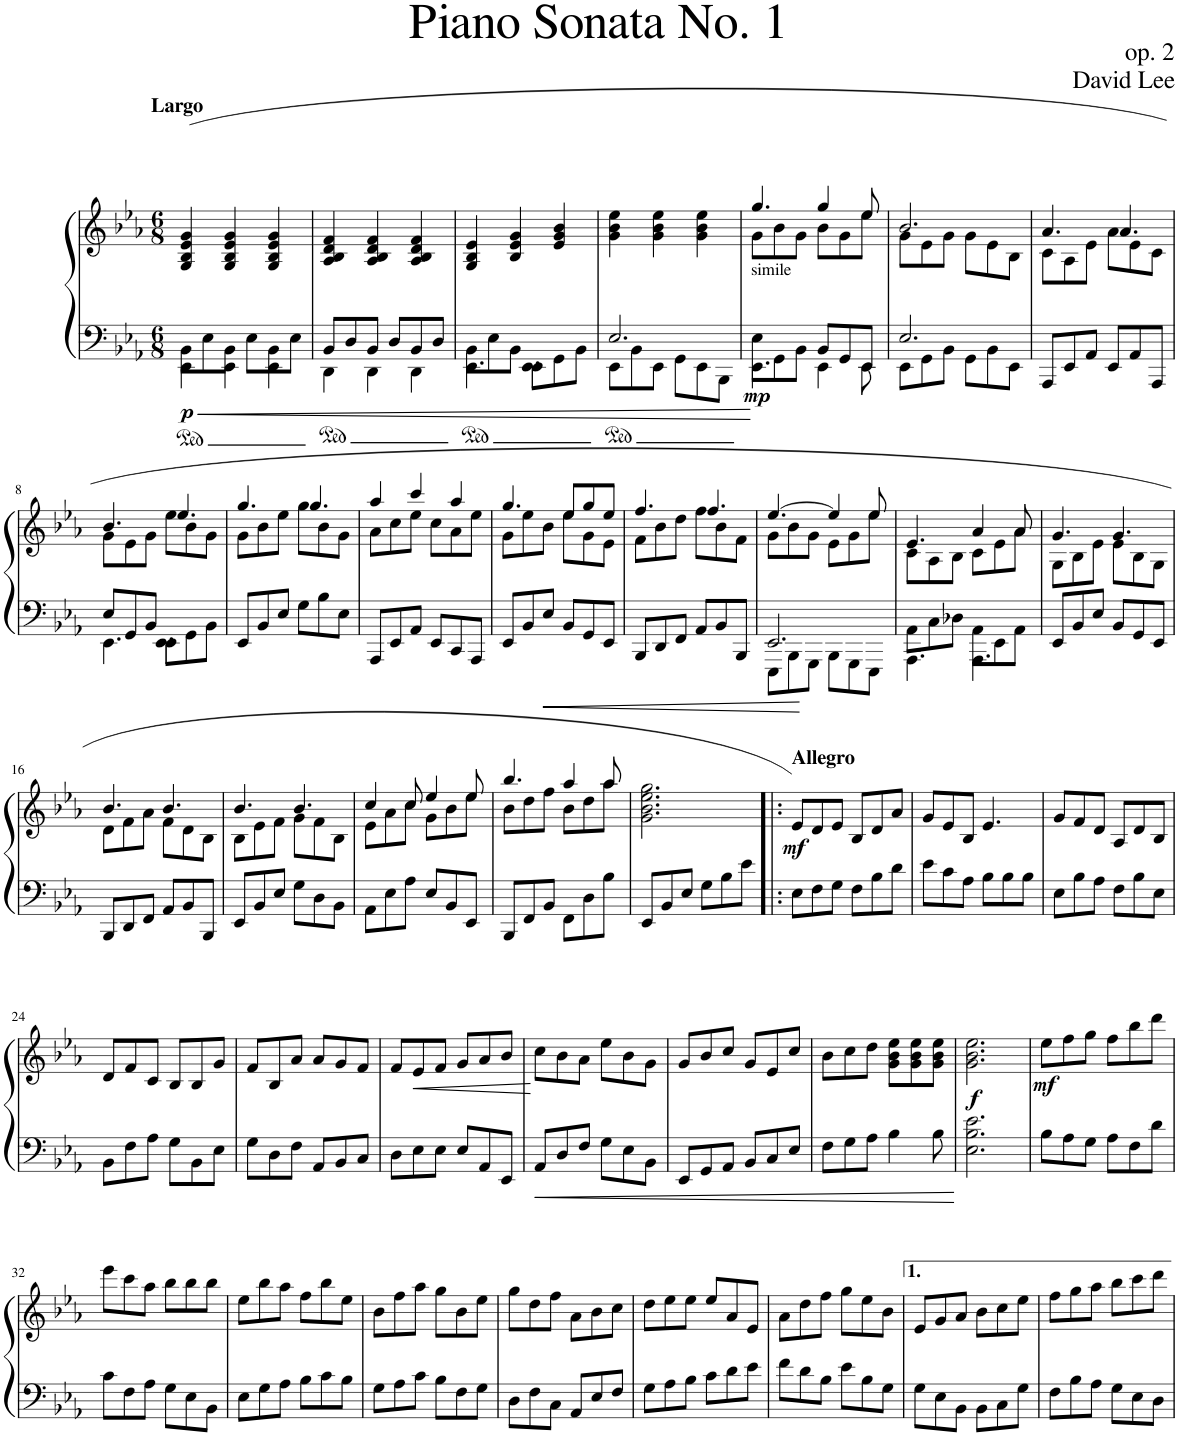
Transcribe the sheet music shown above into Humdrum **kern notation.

**kern	**kern	**dynam
*part1	*part1	*part1
*staff2	*staff1	*staff1/2
*I"Piano	*	*
*I'Pno	*	*
*clefF4	*clefG2	*
*k[b-e-a-]	*k[b-e-a-]	*
*M6/8	*M6/8	*
=1	=1	=1
*^	*	*
!	!	!LO:TX:a:B:t=Largo	!
!	!	!	!LO:DY:b=2
4EE-\	8BB-\L	(4G/ 4B-/ 4e-/ 4g/	p
.	8E-\	.	.
4EE-\	8BB-\J	4G/ 4B-/ 4e-/ 4g/	.
.	8E-\L	.	.
4EE-\	8BB-\	4G/ 4B-/ 4e-/ 4g/	.
.	8E-\J	.	.
=2	=2	=2	=2
4DD\	8BB-/L	4A-/ 4B-/ 4d/ 4f/	.
.	8D/	.	.
4DD\	8BB-/J	4A-/ 4B-/ 4d/ 4f/	.
.	8D/L	.	.
4DD\	8BB-/	4A-/ 4B-/ 4d/ 4f/	.
.	8D/J	.	.
=3	=3	=3	=3
4.EE-\	8BB-\L	4G/ 4B-/ 4e-/	.
.	8E-\	.	.
.	8BB-\J	4B-/ 4e-/ 4g/	.
4.EE-\	8EE-\L	.	.
.	8GG\	4e-/ 4g/ 4b-/	.
.	8BB-\J	.	.
=4	=4	=4	=4
2.E-/	8EE-\L	4g\ 4b-\ 4ee-\	.
.	8BB-\	.	.
.	8EE-\J	4g\ 4b-\ 4ee-\	.
.	8GG\L	.	.
.	8EE-\	4g\ 4b-\ 4ee-\	.
.	8BBB-\J	.	.
=5	=5	=5	=5
*	*	*^	*
!LO:TX:a:t=simile	!	!	!	!
!	!	!	!	!LO:DY:b=2
4.EE-\	8E-\L	4.gg/	8g\L	mp
.	8GG\	.	8b-\	.
.	8BB-\J	.	8g\J	.
4EE-\	8BB-/L	4gg/	8b-\L	.
.	8GG/	.	8g\	.
8EE-\	8EE-/J	8ee-/	8ee-\J	.
=6	=6	=6	=6	=6
2.E-/	8EE-\L	2.b-/	8g\L	.
.	8GG\	.	8e-\	.
.	8BB-\J	.	8g\J	.
.	8GG\L	.	8g\L	.
.	8BB-\	.	8e-\	.
.	8EE-\J	.	8B-\J	.
*v	*v	*	*	*
=7	=7	=7	=7
8AAA-/L	4.a-/	8c\L	.
8EE-/	.	8A-\	.
8AA-/J	.	8e-\J	.
8EE-/L	4.a-/	8a-\L	.
8AA-/	.	8e-\	.
8AAA-/J	.	8c\J	.
!!LO:LB:g=z	!!
=8	=8	=8	=8
*^	*	*	*
4.EE-\	8E-/L	4.b-/	8g\L	.
.	8GG/	.	8e-\	.
.	8BB-/J	.	8g\J	.
4.EE-\	8EE-\L	4.ee-/	8ee-\L	.
.	8GG\	.	8b-\	.
.	8BB-\J	.	8g\J	.
*v	*v	*	*	*
=9	=9	=9	=9
8EE-/L	4.gg/	8g\L	.
8BB-/	.	8b-\	.
8E-/J	.	8ee-\J	.
8G\L	4.gg/	8gg\L	.
8B-\	.	8b-\	.
8E-\J	.	8g\J	.
=10	=10	=10	=10
8AAA-/L	4aa-/	8a-\L	.
8EE-/	.	8cc\	.
8AA-/J	4ccc/	8ee-\J	.
8EE-/L	.	8cc\L	.
8CC/	4aa-/	8a-\	.
8AAA-/J	.	8ee-\J	.
=11	=11	=11	=11
8EE-/L	4.gg/	8g\L	.
8BB-/	.	8ee-\	.
8E-/J	.	8b-\J	.
8BB-/L	8ee-/L	8ee-\L	.
8GG/	8gg/	8g\	.
8EE-/J	8ee-/J	8e-\J	.
=12	=12	=12	=12
8BBB-/L	4.ff/	8f\L	.
8DD/	.	8b-\	.
8FF/J	.	8dd\J	.
8AA-/L	4.ff/	8ff\L	.
8BB-/	.	8b-\	.
8BBB-/J	.	8f\J	.
=13	=13	=13	=13
*^	*	*	*
2.EE-/	8EEE-\L	[4.ee-/	8g\L	.
.	8BBB-\	.	8b-\	.
.	8GGG\J	.	8g\J	.
.	8BBB-\L	4ee-/]	8e-\L	.
.	8GGG\	.	8g\	.
.	8EEE-\J	8ee-/	8ee-\J	.
=14	=14	=14	=14	=14
4.AAA-\	8AA-\L	4.e-/	8c\L	.
.	8C\	.	8A-\	.
.	8D-X\J	.	8B-\J	.
4.AAA-\	8AA-\L	4a-/	8c\L	.
.	8EE-\	.	8e-\	.
.	8AA-\J	8a-/	8a-\J	.
*v	*v	*	*	*
=15	=15	=15	=15
8EE-/L	4.g/	8G\L	.
8BB-/	.	8B-\	.
8E-/J	.	8e-\J	.
8BB-/L	4.g/	8e-\L	.
8GG/	.	8B-\	.
8EE-/J	.	8G\J	.
!!LO:LB:g=z	!!
=16	=16	=16	=16
8BBB-/L	4.b-/	8d\L	.
8DD/	.	8f\	.
8FF/J	.	8a-\J	.
8AA-/L	4.b-/	8f\L	.
8BB-/	.	8d\	.
8BBB-/J	.	8B-\J	.
=17	=17	=17	=17
8EE-/L	4.b-/	8B-\L	.
8BB-/	.	8e-\	.
8E-/J	.	8f\J	.
8G\L	4.b-/	8g\L	.
8D\	.	8f\	.
8BB-\J	.	8B-\J	.
=18	=18	=18	=18
8AA-\L	4cc/	8e-\L	.
8E-\	.	8a-\	.
8A-\J	8cc/	8cc\J	.
8E-/L	4ee-/	8g\L	.
8BB-/	.	8b-\	.
8EE-/J	8ee-/	8ee-\J	.
=19	=19	=19	=19
8BBB-/L	4.bb-/	8b-\L	.
8FF/	.	8dd\	.
8BB-/J	.	8ff\J	.
8FF\L	4aa-/	8b-\L	.
8D\	.	8dd\	.
8B-\J	8aa-/	8aa-\J	.
*	*v	*v	*
=20	=20	=20
8EE-/L	2.g\ 2.b-\ 2.ee-\ 2.gg\	.
8BB-/	.	.
8E-/J	.	.
8G\L	.	.
8B-\	.	.
8e-\J	.	.
=21!|:	=21!|:	=21!|:
!	!LO:TX:a:B:t=Allegro	!
!	!	!LO:DY:b
8E-\L	8e-/L)	mf
8F\	8d/	.
8G\J	8e-/J	.
8F\L	8B-/L	.
8B-\	8d/	.
8d\J	8a-/J	.
=22	=22	=22
8e-\L	8g/L	.
8c\	8e-/	.
8A-\J	8B-/J	.
8B-\L	4.e-/	.
8B-\	.	.
8B-\J	.	.
=23	=23	=23
8E-\L	8g/L	.
8B-\	8f/	.
8A-\J	8d/J	.
8F\L	8A-/L	.
8B-\	8d/	.
8E-\J	8B-/J	.
!!LO:LB:g=z
=24	=24	=24
8BB-\L	8d/L	.
8F\	8f/	.
8A-\J	8c/J	.
8G\L	8B-/L	.
8BB-\	8B-/	.
8E-\J	8g/J	.
=25	=25	=25
8G\L	8f/L	.
8D\	8B-/	.
8F\J	8a-/J	.
8AA-/L	8a-/L	.
8BB-/	8g/	.
8C/J	8f/J	.
=26	=26	=26
8D\L	8f/L	.
!	!	!LO:HP:b
8E-\	8e-/	<
8E-\J	8f/J	.
8E-/L	8g/L	.
8AA-/	8a-/	.
8EE-/J	8b-/J	.
.	.	[
=27	=27	=27
8AA-/L	8cc\L	.
8D/	8b-\	.
8F/J	8a-\J	.
8G\L	8ee-\L	.
8E-\	8b-\	.
8BB-\J	8g\J	.
=28	=28	=28
8EE-/L	8g/L	.
8GG/	8b-/	.
8AA-/J	8cc/J	.
8BB-/L	8g/L	.
8C/	8e-/	.
8E-/J	8cc/J	.
=29	=29	=29
8F\L	8b-\L	.
8G\	8cc\	.
8A-\J	8dd\J	.
4B-\	8g\ 8b-\ 8ee-\L	.
.	8g\ 8b-\ 8ee-\	.
8B-\	8g\ 8b-\ 8ee-\J	.
=30	=30	=30
!	!	!LO:DY:b
2.E-\ 2.B-\ 2.e-\	2.g\ 2.b-\ 2.ee-\	f
=31	=31	=31
!	!	!LO:DY:b
8B-\L	8ee-\L	mf
8A-\	8ff\	.
8G\J	8gg\J	.
8A-\L	8ff\L	.
8F\	8bb-\	.
8d\J	8ddd\J	.
!!LO:LB:g=z
=32	=32	=32
8c\L	8eee-\L	.
8F\	8ccc\	.
8A-\J	8aa-\J	.
8G\L	8bb-\L	.
8E-\	8bb-\	.
8BB-\J	8bb-\J	.
=33	=33	=33
8E-\L	8ee-\L	.
8G\	8bb-\	.
8A-\J	8aa-\J	.
8B-\L	8ff\L	.
8c\	8bb-\	.
8B-\J	8ee-\J	.
=34	=34	=34
8G\L	8b-\L	.
8A-\	8ff\	.
8c\J	8aa-\J	.
8B-\L	8gg\L	.
8F\	8b-\	.
8G\J	8ee-\J	.
=35	=35	=35
8D\L	8gg\L	.
8F\	8dd\	.
8C\J	8ff\J	.
8AA-/L	8a-\L	.
8E-/	8b-\	.
8F/J	8cc\J	.
=36	=36	=36
8G\L	8dd\L	.
8A-\	8ee-\	.
8B-\J	8ee-\J	.
8c\L	8ee-/L	.
8d\	8a-/	.
8e-\J	8e-/J	.
=37	=37	=37
8f\L	8a-\L	.
8d\	8dd\	.
8B-\J	8ff\J	.
8e-\L	8gg\L	.
8B-\	8ee-\	.
8G\J	8b-\J	.
=38	=38	=38
8G\L	8e-/L	.
8E-\	8g/	.
8BB-\J	8a-/J	.
8BB-\L	8b-\L	.
8C\	8cc\	.
8G\J	8ee-\J	.
=39	=39	=39
8F\L	8ff\L	.
8B-\	8gg\	.
8A-\J	8aa-\J	.
8G\L	8bb-\L	.
8E-\	8ccc\	.
8D\J	8ddd\J	.
=	=	=
*-	*-	*-
